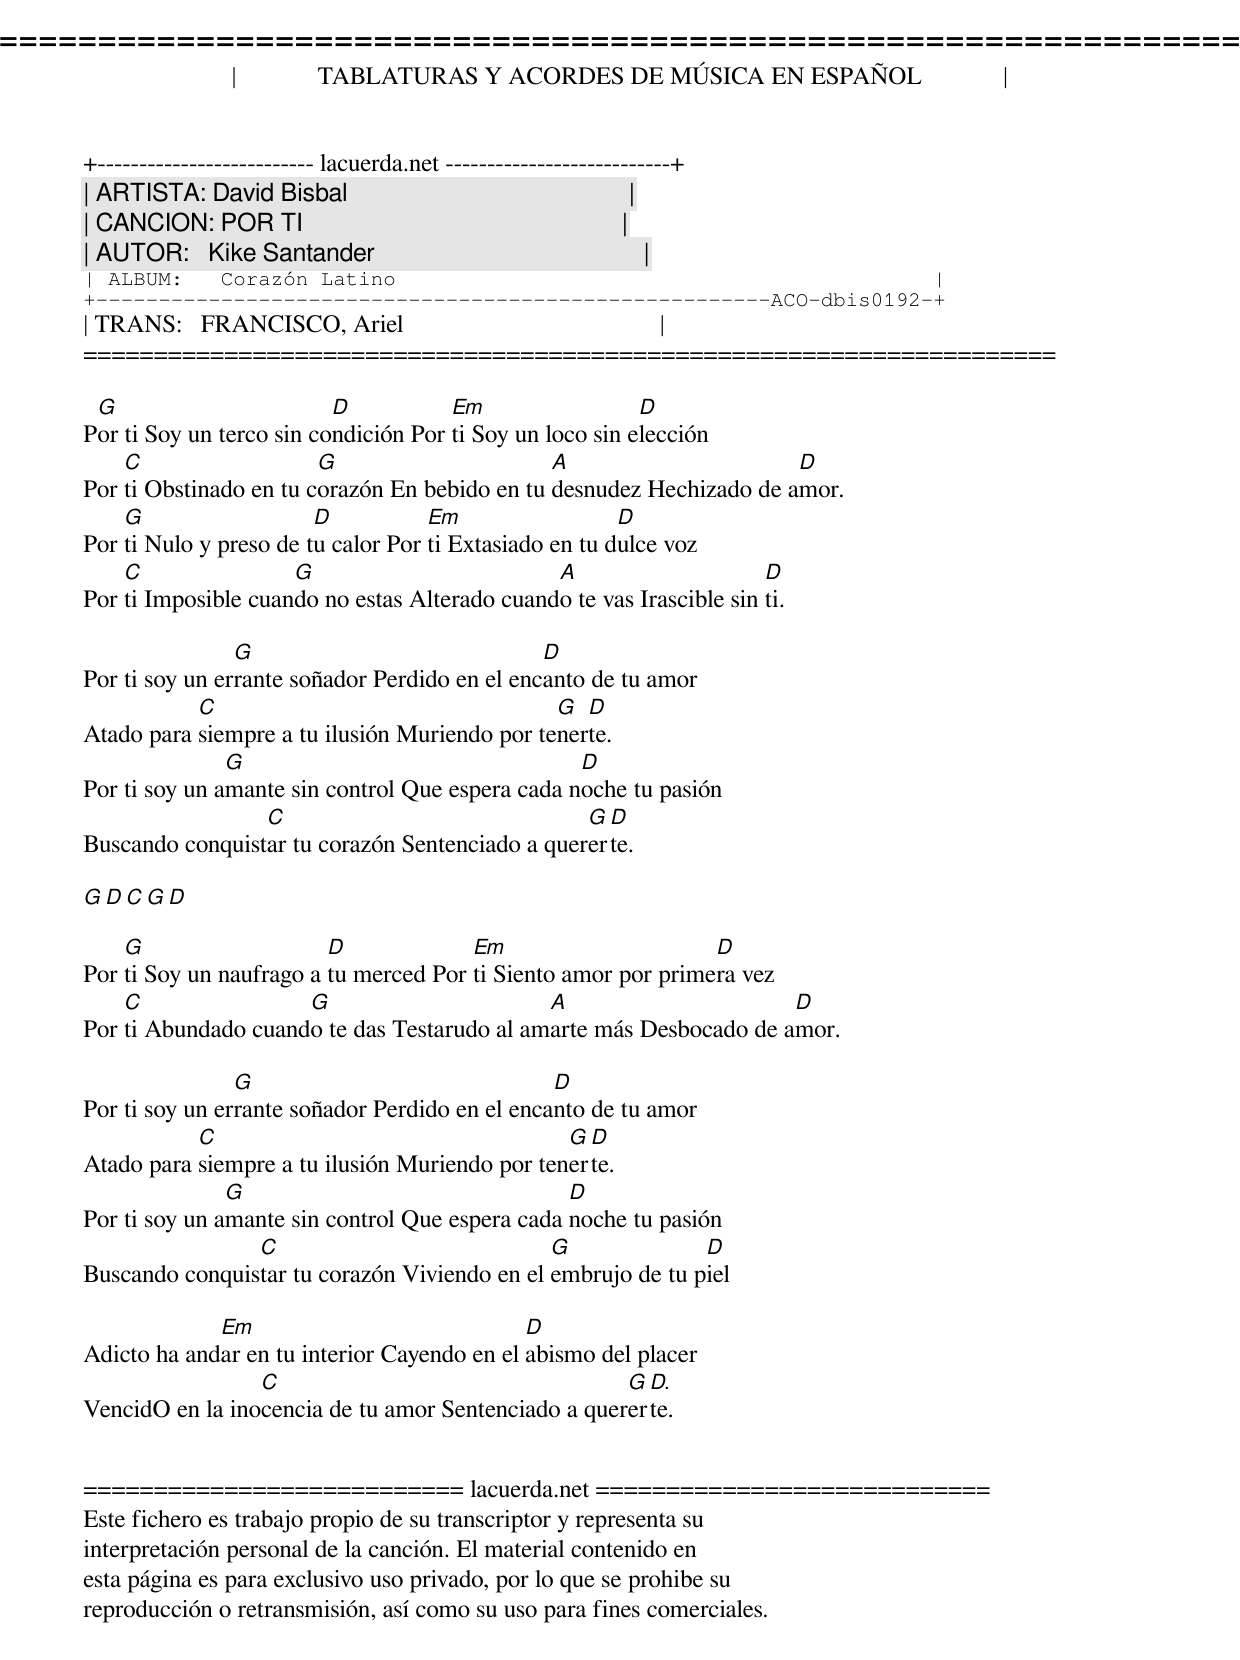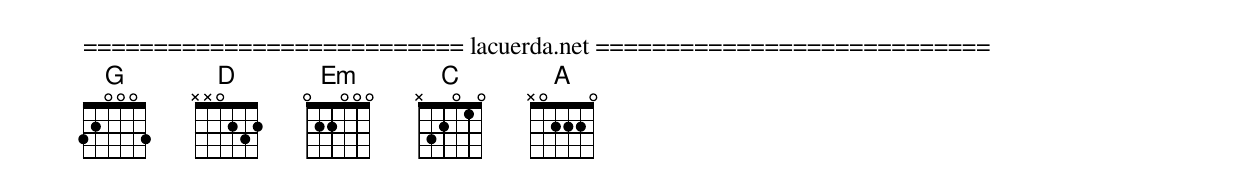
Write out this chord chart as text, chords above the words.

=====================================================================
|             TABLATURAS Y ACORDES DE MÚSICA EN ESPAÑOL             |
+-------------------------- lacuerda.net ---------------------------+
| ARTISTA: David Bisbal                                             |
| CANCION: POR TI                                                   |
| AUTOR:   Kike Santander                                           |
| ALBUM:   Corazón Latino                                           |
+------------------------------------------------------ACO-dbis0192-+
| TRANS:   FRANCISCO, Ariel                                         |
=====================================================================

 G                        D           Em                  D
Por ti Soy un terco sin condición Por ti Soy un loco sin elección
    C                   G                      A                      D
Por ti Obstinado en tu corazón En bebido en tu desnudez Hechizado de amor.
    G                   D           Em                  D
Por ti Nulo y preso de tu calor Por ti Extasiado en tu dulce voz
    C                G                         A                      D
Por ti Imposible cuando no estas Alterado cuando te vas Irascible sin ti.

                G                              D
Por ti soy un errante soñador Perdido en el encanto de tu amor
           C                                   G  D
Atado para siempre a tu ilusión Muriendo por tenerte.
               G                                  D
Por ti soy un amante sin control Que espera cada noche tu pasión
                 C                               G D
Buscando conquistar tu corazón Sentenciado a quererte.

                   G  D  C  G  D

    G                    D             Em                      D
Por ti Soy un naufrago a tu merced Por ti Siento amor por primera vez
    C                G                       A                      D
Por ti Abundado cuando te das Testarudo al amarte más Desbocado de amor.

                G                               D
Por ti soy un errante soñador Perdido en el encanto de tu amor
           C                                    G D
Atado para siempre a tu ilusión Muriendo por tenerte.
               G                                 D
Por ti soy un amante sin control Que espera cada noche tu pasión
                C                             G              D
Buscando conquistar tu corazón Viviendo en el embrujo de tu piel

             Em                              D
Adicto ha andar en tu interior Cayendo en el abismo del placer
                 C                                   G D.
VencidO en la inocencia de tu amor Sentenciado a quererte.


=========================== lacuerda.net ============================
Este fichero es trabajo propio de su transcriptor y representa su
interpretación personal de la canción. El material contenido en
esta página es para exclusivo uso privado, por lo que se prohibe su
reproducción o retransmisión, así como su uso para fines comerciales.
=========================== lacuerda.net ============================
